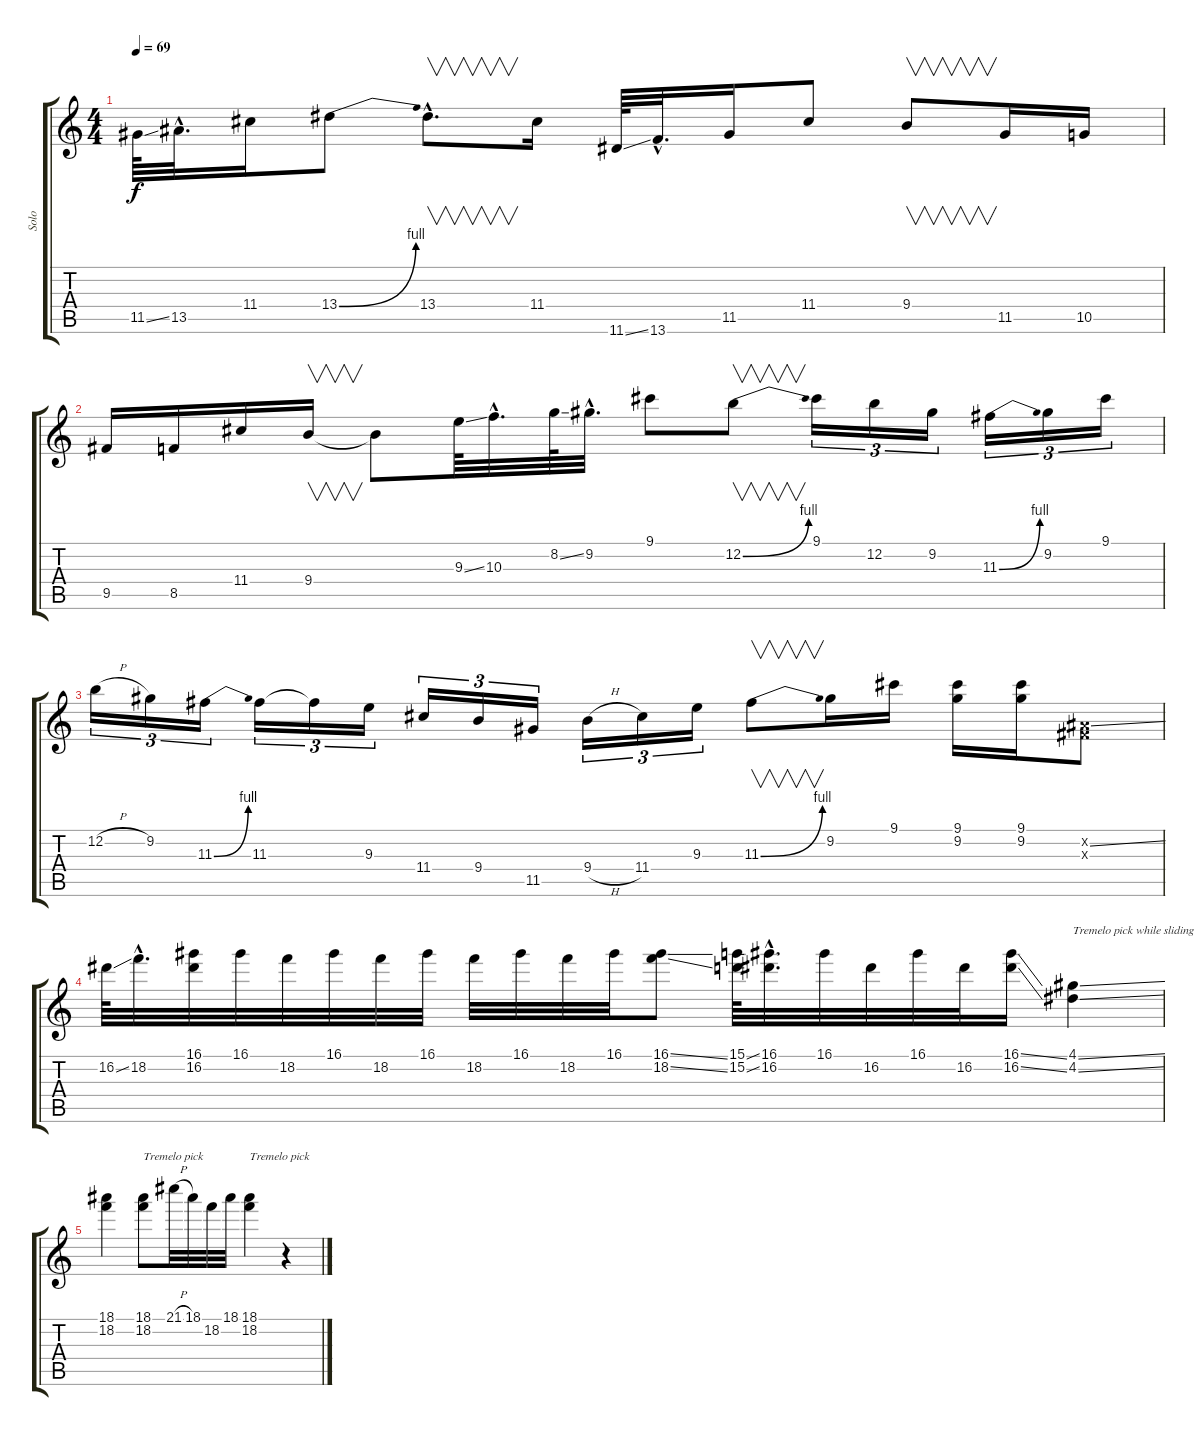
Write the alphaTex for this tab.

\track ("Solo" "Solo") {instrument overdrivenguitar}
\staff {score tabs}
\tuning (E4 B3 G3 D3 A2 E2) {hide}
\ts (4 4)
\tempo 69
\clef g2
\ks c
11.5{ss}.64{dy f} 13.5{hac}.32{d} 11.4.16 13.4{be (bend 0 0 60 4)}.8 13.4{hac}.8{v d} 11.4.16 11.6{ss}.64 13.6{hac}.32{d} 11.5.16 11.4.8 9.4.8{v} 11.5.16 10.5.16 |
9.5.16 8.5.16 11.4.16 9.4.16{v} 9.4{t}.8 9.3{ss}.64 10.3{hac}.32{d} 8.2{ss}.64 9.2{hac}.32{d} 9.1.8 12.2{be (bend 0 0 60 4)}.8{v} 9.1.16{tu (3 2)} 12.2.16{tu (3 2)} 9.2.16{tu (3 2)} 11.3{be (bend 0 0 60 4)}.16{tu (3 2)} 9.2.16{tu (3 2)} 9.1.16{tu (3 2)} |
12.2{h}.16{tu (3 2)} 9.2.16{tu (3 2)} 11.3{be (bend 0 0 60 4)}.16{tu (3 2)} 11.3.16{tu (3 2)} 11.3{t}.16{tu (3 2)} 9.3.16{tu (3 2)} 11.4.16{tu (3 2)} 9.4.16{tu (3 2)} 11.5.16{tu (3 2)} 9.4{h}.16{tu (3 2)} 11.4.16{tu (3 2)} 9.3.16{tu (3 2)} 11.3{be (bend 0 0 60 4)}.8{v} 9.2.16 9.1.16 (9.1 9.2).16 (9.1 9.2).16 (-1.2{ss x} -1.3{x}).8 |
16.2{ss}.64 18.2{hac}.32{d} (16.1 16.2).32 16.1.32 18.2.32 16.1.32 18.2.32 16.1.32 18.2.32 16.1.32 18.2.32 16.1.32 (16.1{ss} 18.2{ss}).8 (15.1{ss} 15.2{ss}).64 (16.1{hac} 16.2{hac}).32{d} 16.1.32 16.2.32 16.1.32 16.2.32 (16.1{ss} 16.2{ss}).16 (4.1{ss} 4.2{ss}).4{txt "Tremelo pick while sliding"} |
(18.1 18.2).4 (18.1 18.2).8{txt "Tremelo pick"} 21.1{h}.32 18.1.32 18.2.32 18.1.32 (18.1 18.2).4{txt "Tremelo pick"} r.4
